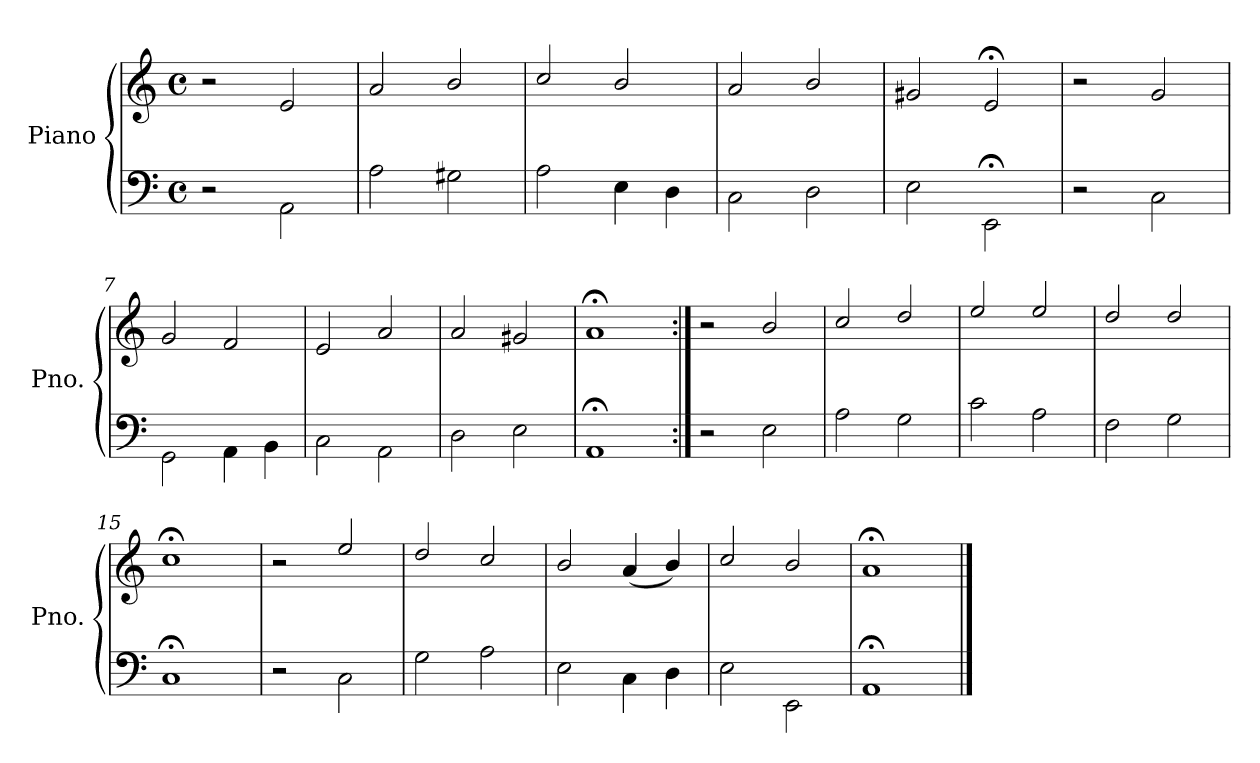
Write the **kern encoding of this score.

**kern	**kern
*part1	*part1
*staff2	*staff1
*I"Piano	*
*I'Pno.	*
*clefF4	*clefG2
*k[]	*k[]
*M4/4	*M4/4
*met(c)	*met(c)
=1	=1
2r	2r
2AA\	2e/
=2	=2
2A\	2a/
2G#X\	2b/
=3	=3
2A\	2cc/
4E\	2b/
4D\	.
=4	=4
2C\	2a/
2D\	2b/
=5	=5
2E\	2g#X/
2EE;\	2e;</
=6	=6
2r	2r
2C\	2g/
=7	=7
2GG\	2g/
4AA\	2f/
4BB\	.
=8	=8
2C\	2e/
2AA\	2a/
=9	=9
2D\	2a/
2E\	2g#X/
=10	=10
1AA;	1a;<
!!LO:LB:g=z
=11:|!	=11:|!
2r	2r
2E\	2b/
=12	=12
2A\	2cc/
2G\	2dd/
=13	=13
2c\	2ee/
2A\	2ee/
=14	=14
2F\	2dd/
2G\	2dd/
=15	=15
1C;	1cc;<
=16	=16
2r	2r
2C\	2ee/
=17	=17
2G\	2dd/
2A\	2cc/
=18	=18
2E\	2b/
4C\	(4a/
4D\	4b/)
=19	=19
2E\	2cc/
2EE\	2b/
=20	=20
1AA;	1a;<
==	==
*-	*-
